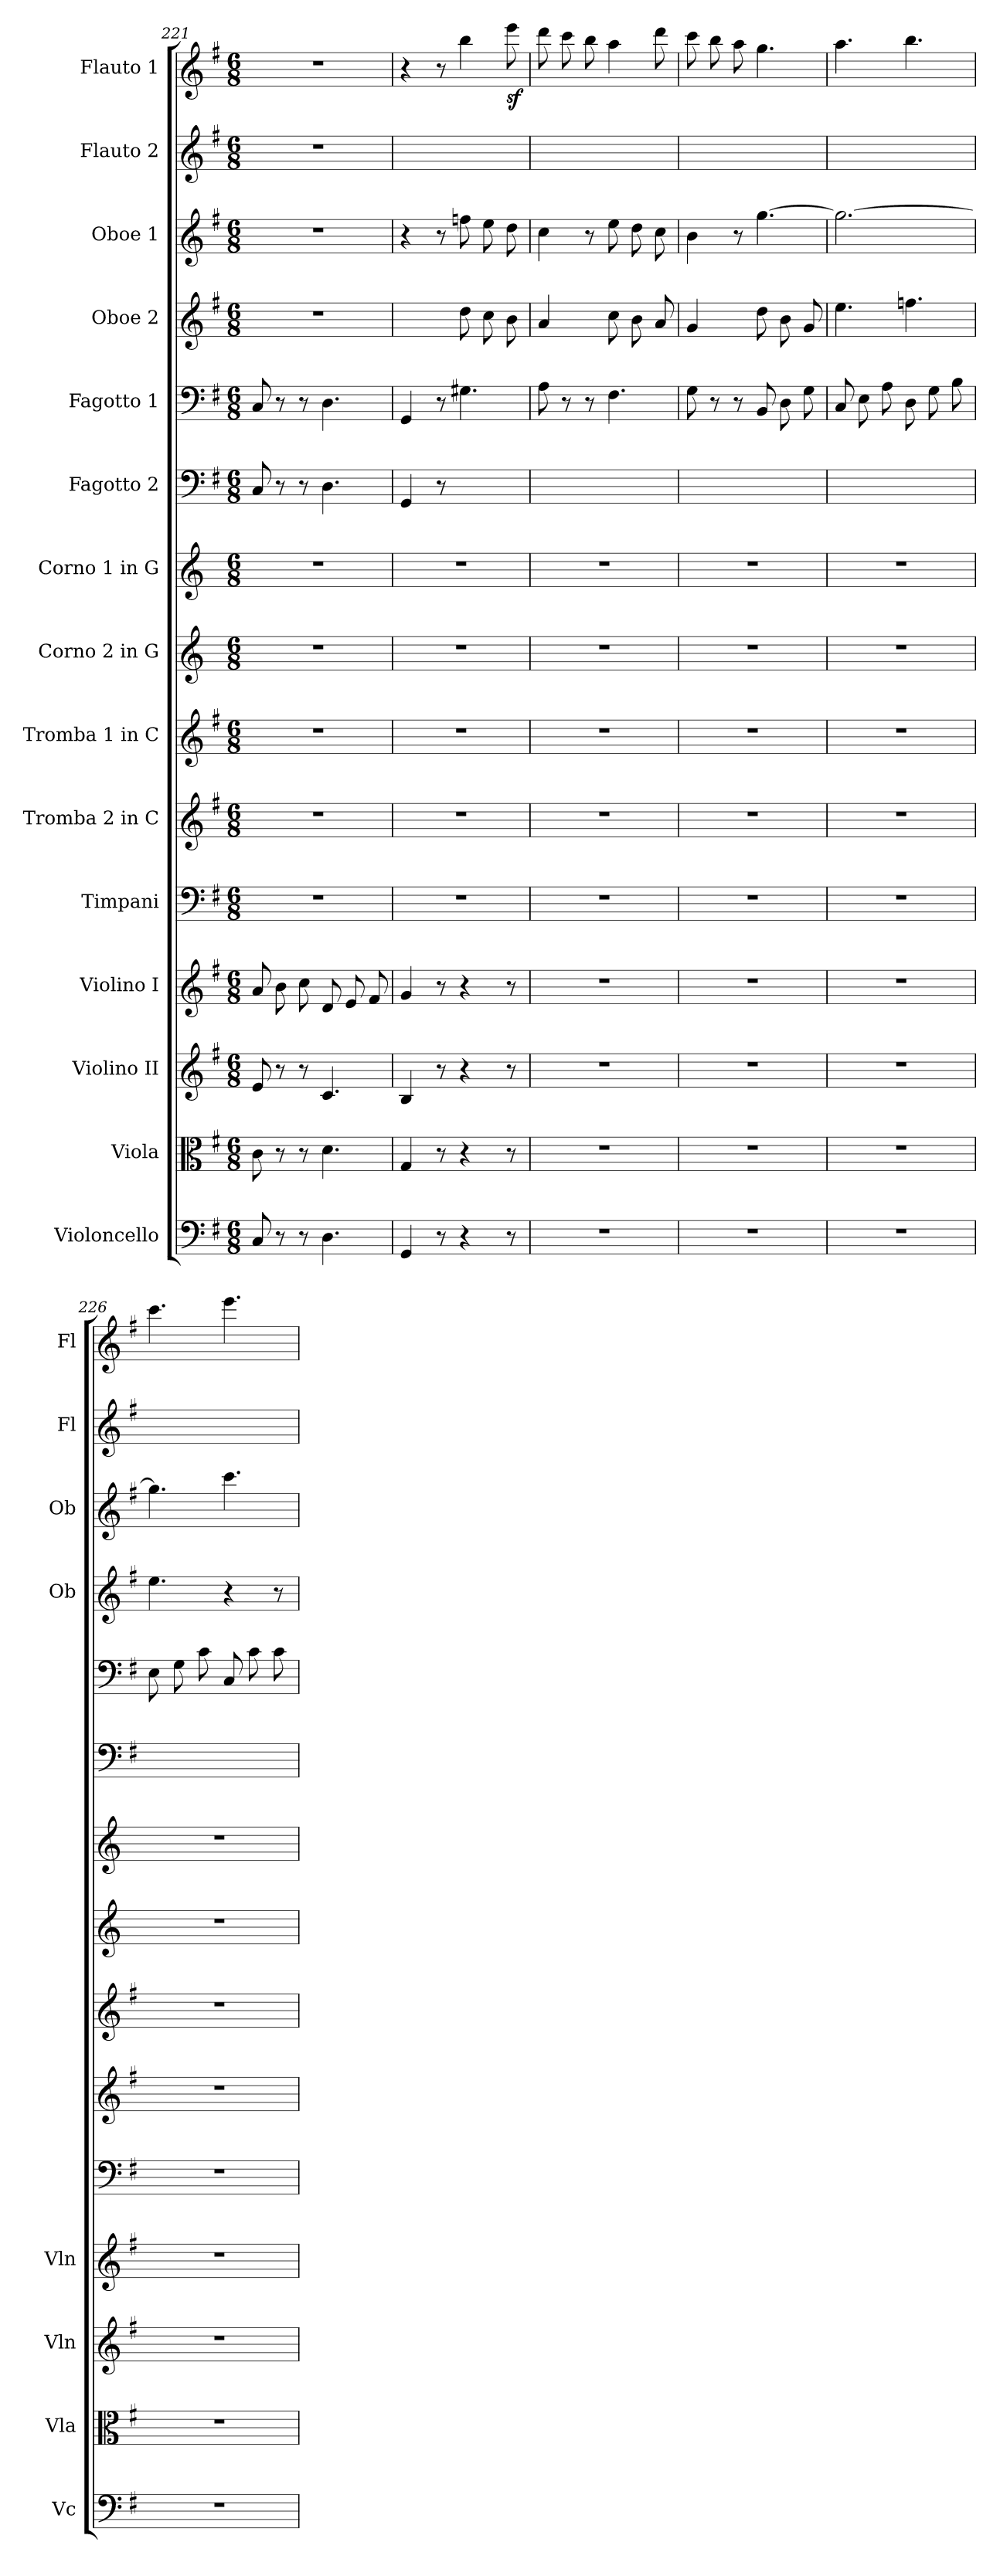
**kern	**kern	**kern	**kern	**kern	**kern	**kern	**kern	**kern	**kern	**kern	**kern	**kern	**kern	**kern	**dynam
*part15	*part14	*part13	*part12	*part11	*part10	*part9	*part8	*part7	*part6	*part5	*part4	*part3	*part2	*part1	*part1
*staff15	*staff14	*staff13	*staff12	*staff11	*staff10	*staff9	*staff8	*staff7	*staff6	*staff5	*staff4	*staff3	*staff2	*staff1	*staff1
*I"Violoncello	*I"Viola	*I"Violino II	*I"Violino I	*I"Timpani	*I"Tromba 2 in C	*I"Tromba 1 in C	*I"Corno 2 in G	*I"Corno 1 in G	*I"Fagotto 2	*I"Fagotto 1	*I"Oboe 2	*I"Oboe 1	*I"Flauto 2	*I"Flauto 1	*
*I'Vc	*I'Vla	*I'Vln	*I'Vln	*	*	*	*	*	*	*	*I'Ob	*I'Ob	*I'Fl	*I'Fl	*
*clefF4	*clefC3	*clefG2	*clefG2	*clefF4	*clefG2	*clefG2	*clefG2	*clefG2	*clefF4	*clefF4	*clefG2	*clefG2	*clefG2	*clefG2	*
*	*	*	*	*	*ITrd1c2	*ITrd1c2	*ITrd-4c-7	*ITrd-4c-7	*	*	*	*	*	*	*
*k[f#]	*k[f#]	*k[f#]	*k[f#]	*k[f#]	*k[b-]	*k[b-]	*k[f#]	*k[f#]	*k[f#]	*k[f#]	*k[f#]	*k[f#]	*k[f#]	*k[f#]	*
*G:	*G:	*G:	*G:	*G:	*F:	*F:	*G:	*G:	*G:	*G:	*G:	*G:	*G:	*G:	*
*M6/8	*M6/8	*M6/8	*M6/8	*M6/8	*M6/8	*M6/8	*M6/8	*M6/8	*M6/8	*M6/8	*M6/8	*M6/8	*M6/8	*M6/8	*
=221	=221	=221	=221	=221	=221	=221	=221	=221	=221	=221	=221	=221	=221	=221	=221
8C	8c	8e	8a	2.r	2.r	2.r	2.r	2.r	8C	8C	2.r	2.r	2.r	2.r	.
8r	8r	8r	8b	.	.	.	.	.	8r	8r	.	.	.	.	.
8r	8r	8r	8cc	.	.	.	.	.	8r	8r	.	.	.	.	.
4.D	4.d	4.c	8d	.	.	.	.	.	4.D	4.D	.	.	.	.	.
.	.	.	8e	.	.	.	.	.	.	.	.	.	.	.	.
.	.	.	8f#	.	.	.	.	.	.	.	.	.	.	.	.
=222	=222	=222	=222	=222	=222	=222	=222	=222	=222	=222	=222	=222	=222	=222	=222
4GG	4G	4B	4g	2.r	2.r	2.r	2.r	2.r	4GG	4GG	4ryy	4r	2.ryy	4r	.
8r	8r	8r	8r	.	.	.	.	.	8r	8r	8ryy	8r	.	8r	.
4r	4r	4r	4r	.	.	.	.	.	4.ryy	4.G#X	8dd	8ffn	.	4bb	.
.	.	.	.	.	.	.	.	.	.	.	8cc	8ee	.	.	.
8r	8r	8r	8r	.	.	.	.	.	.	.	8b	8dd	.	8eee	sf
=223	=223	=223	=223	=223	=223	=223	=223	=223	=223	=223	=223	=223	=223	=223	=223
2.r	2.r	2.r	2.r	2.r	2.r	2.r	2.r	2.r	2.ryy	8A	4a	4cc	2.ryy	8ddd	.
.	.	.	.	.	.	.	.	.	.	8r	.	.	.	8ccc	.
.	.	.	.	.	.	.	.	.	.	8r	8ryy	8r	.	8bb	.
.	.	.	.	.	.	.	.	.	.	4.F#	8cc	8ee	.	4aa	.
.	.	.	.	.	.	.	.	.	.	.	8b	8dd	.	.	.
.	.	.	.	.	.	.	.	.	.	.	8a	8cc	.	8ddd	.
=224	=224	=224	=224	=224	=224	=224	=224	=224	=224	=224	=224	=224	=224	=224	=224
2.r	2.r	2.r	2.r	2.r	2.r	2.r	2.r	2.r	2.ryy	8G	4g	4b	2.ryy	8ccc	.
.	.	.	.	.	.	.	.	.	.	8r	.	.	.	8bb	.
.	.	.	.	.	.	.	.	.	.	8r	8ryy	8r	.	8aa	.
.	.	.	.	.	.	.	.	.	.	8BB	8dd	[4.gg	.	4.gg	.
.	.	.	.	.	.	.	.	.	.	8D	8b	.	.	.	.
.	.	.	.	.	.	.	.	.	.	8G	8g	.	.	.	.
=225	=225	=225	=225	=225	=225	=225	=225	=225	=225	=225	=225	=225	=225	=225	=225
2.r	2.r	2.r	2.r	2.r	2.r	2.r	2.r	2.r	2.ryy	8C	4.ee	2.gg_	2.ryy	4.aa	.
.	.	.	.	.	.	.	.	.	.	8E	.	.	.	.	.
.	.	.	.	.	.	.	.	.	.	8A	.	.	.	.	.
.	.	.	.	.	.	.	.	.	.	8D	4.ffn	.	.	4.bb	.
.	.	.	.	.	.	.	.	.	.	8G	.	.	.	.	.
.	.	.	.	.	.	.	.	.	.	8B	.	.	.	.	.
=226	=226	=226	=226	=226	=226	=226	=226	=226	=226	=226	=226	=226	=226	=226	=226
2.r	2.r	2.r	2.r	2.r	2.r	2.r	2.r	2.r	2.ryy	8E	4.ee	4.gg]	2.ryy	4.ccc	.
.	.	.	.	.	.	.	.	.	.	8G	.	.	.	.	.
.	.	.	.	.	.	.	.	.	.	8c	.	.	.	.	.
.	.	.	.	.	.	.	.	.	.	8C	4r	4.ccc	.	4.eee	.
.	.	.	.	.	.	.	.	.	.	8c	.	.	.	.	.
.	.	.	.	.	.	.	.	.	.	8c	8r	.	.	.	.
=	=	=	=	=	=	=	=	=	=	=	=	=	=	=	=
*-	*-	*-	*-	*-	*-	*-	*-	*-	*-	*-	*-	*-	*-	*-	*-
